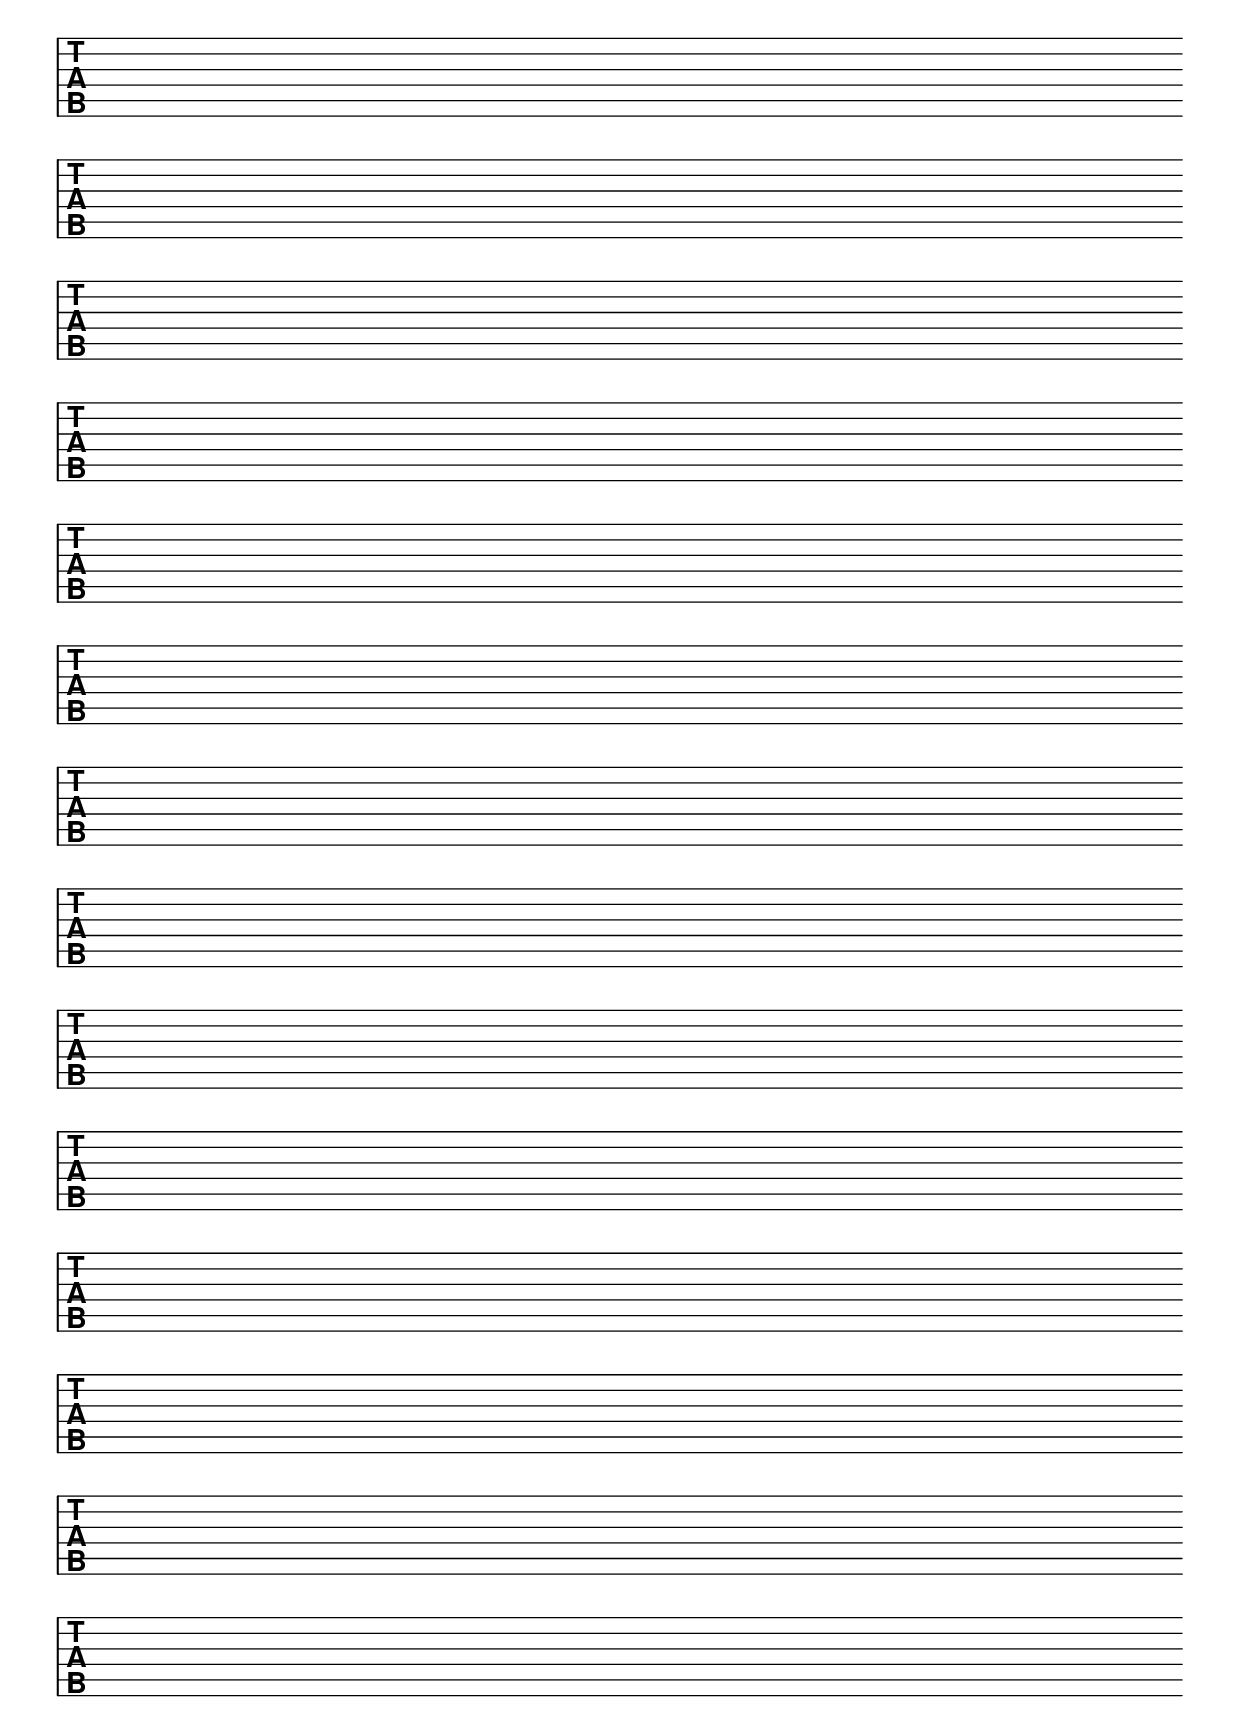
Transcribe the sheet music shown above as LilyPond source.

\version "2.24.4"

#(set-global-staff-size 20)
#(ly:set-option 'point-and-click #f)

\header { 
  title="" % six string tabs
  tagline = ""  % removed lilypond footer
}
\paper {
  #(set-default-paper-size "a4")
  ragged-last-bottom = ##f
  line-width = 7.5\in
%  left-margin = 0.5\in
  bottom-margin = 0.25\in
  top-margin = 0.25\in
}

\layout {
  indent = #0  
  \context { 
  }
}

emptymusic = {
  \repeat unfold 14 { s1\break }
}

\new Score \with {
  measureBarType = #""
  \remove Bar_number_engraver
}
<<
  \new TabStaff \with {
    \clef moderntab 
    stringTunings = #guitar-tuning 
  } 
  \new TabVoice { \emptymusic }
>>
